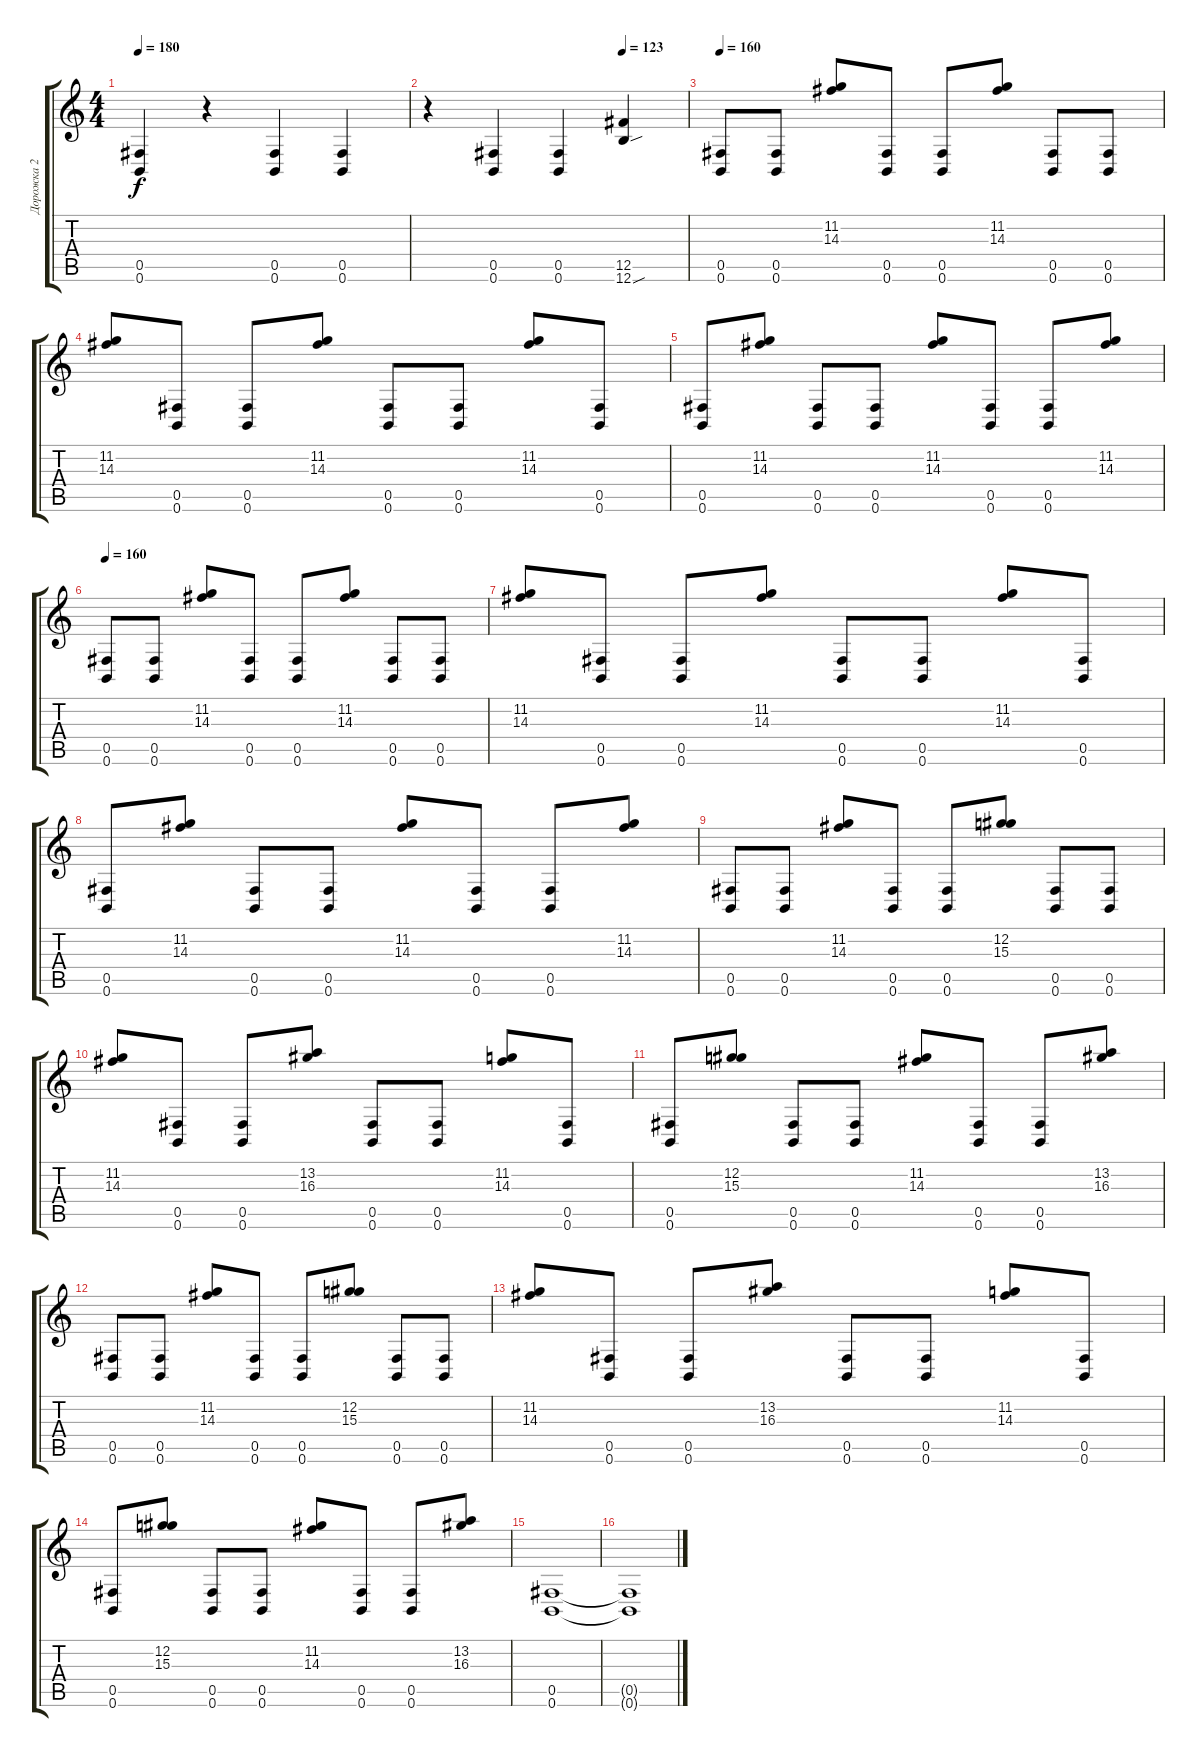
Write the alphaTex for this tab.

\track ("Дорожка 2" "Дорожка 2") {instrument distortionguitar}
\staff {score tabs}
\tuning (Db4 Ab3 E3 B2 Gb2 B1) {hide}
\ts (4 4)
\tempo 180
\clef g2
\ks c
(0.5 0.6).4{dy f} r.4 (0.5 0.6).4 (0.5 0.6).4 |
\tempo (123 0.75)
r.4 (0.5 0.6).4 (0.5 0.6).4 (12.5 12.6{sou}).4 |
\tempo 160
(0.5 0.6).8 (0.5 0.6).8 (11.2 14.3).8 (0.5 0.6).8 (0.5 0.6).8 (11.2 14.3).8 (0.5 0.6).8 (0.5 0.6).8 |
(11.2 14.3).8 (0.5 0.6).8 (0.5 0.6).8 (11.2 14.3).8 (0.5 0.6).8 (0.5 0.6).8 (11.2 14.3).8 (0.5 0.6).8 |
(0.5 0.6).8 (11.2 14.3).8 (0.5 0.6).8 (0.5 0.6).8 (11.2 14.3).8 (0.5 0.6).8 (0.5 0.6).8 (11.2 14.3).8 |
\tempo 160
(0.5 0.6).8 (0.5 0.6).8 (11.2 14.3).8 (0.5 0.6).8 (0.5 0.6).8 (11.2 14.3).8 (0.5 0.6).8 (0.5 0.6).8 |
(11.2 14.3).8 (0.5 0.6).8 (0.5 0.6).8 (11.2 14.3).8 (0.5 0.6).8 (0.5 0.6).8 (11.2 14.3).8 (0.5 0.6).8 |
(0.5 0.6).8 (11.2 14.3).8 (0.5 0.6).8 (0.5 0.6).8 (11.2 14.3).8 (0.5 0.6).8 (0.5 0.6).8 (11.2 14.3).8 |
(0.5 0.6).8 (0.5 0.6).8 (11.2 14.3).8 (0.5 0.6).8 (0.5 0.6).8 (12.2 15.3).8 (0.5 0.6).8 (0.5 0.6).8 |
(11.2 14.3).8 (0.5 0.6).8 (0.5 0.6).8 (13.2 16.3).8 (0.5 0.6).8 (0.5 0.6).8 (11.2 14.3).8 (0.5 0.6).8 |
(0.5 0.6).8 (12.2 15.3).8 (0.5 0.6).8 (0.5 0.6).8 (11.2 14.3).8 (0.5 0.6).8 (0.5 0.6).8 (13.2 16.3).8 |
(0.5 0.6).8 (0.5 0.6).8 (11.2 14.3).8 (0.5 0.6).8 (0.5 0.6).8 (12.2 15.3).8 (0.5 0.6).8 (0.5 0.6).8 |
(11.2 14.3).8 (0.5 0.6).8 (0.5 0.6).8 (13.2 16.3).8 (0.5 0.6).8 (0.5 0.6).8 (11.2 14.3).8 (0.5 0.6).8 |
(0.5 0.6).8 (12.2 15.3).8 (0.5 0.6).8 (0.5 0.6).8 (11.2 14.3).8 (0.5 0.6).8 (0.5 0.6).8 (13.2 16.3).8 |
(0.5 0.6).1 |
(0.5{t} 0.6{t}).1
